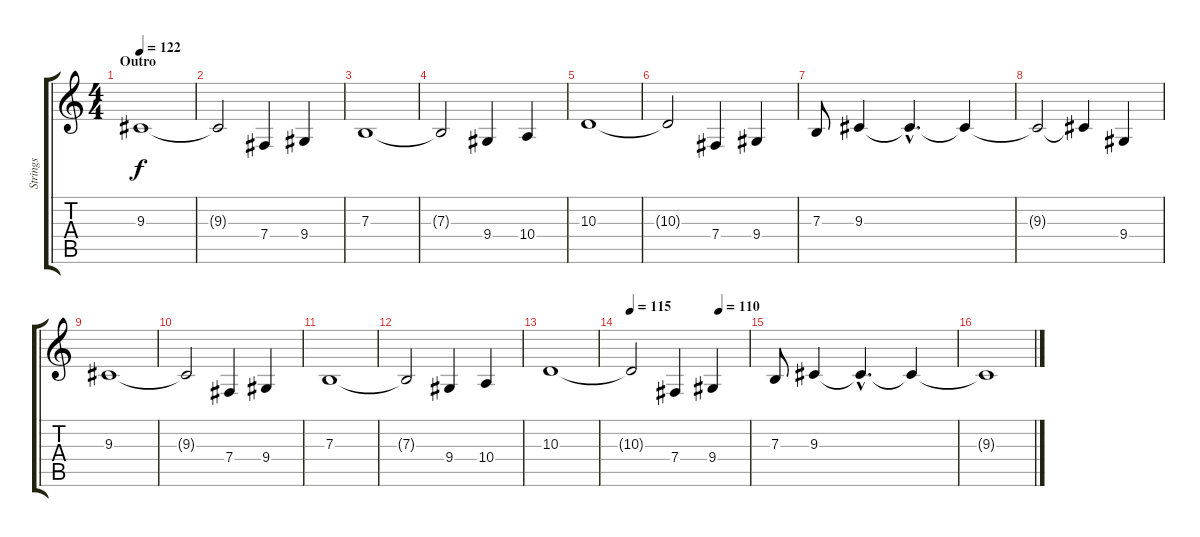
\track ("Strings" "Strings") {instrument stringensemble1}
\staff {score tabs}
\tuning (Db4 Ab3 E3 B2 Gb2 Db2) {hide}
\ts (4 4)
\section ("" "Outro")
\tempo 122
\clef g2
\ks c
9.3.1{dy f} |
9.3{t}.2 7.4.4 9.4.4 |
7.3.1 |
7.3{t}.2 9.4.4 10.4.4 |
10.3.1 |
10.3{t}.2 7.4.4 9.4.4 |
7.3.8 9.3.4 9.3{hac t}.4{d} 9.3{t}.4 |
9.3{t}.2 9.3{t}.4 9.4.4 |
9.3.1 |
9.3{t}.2 7.4.4 9.4.4 |
7.3.1 |
7.3{t}.2 9.4.4 10.4.4 |
10.3.1 |
\tempo 115
\tempo (110 0.75)
10.3{t}.2 7.4.4 9.4.4 |
7.3.8 9.3.4 9.3{hac t}.4{d} 9.3{t}.4 |
9.3{t}.1{volume 1}
